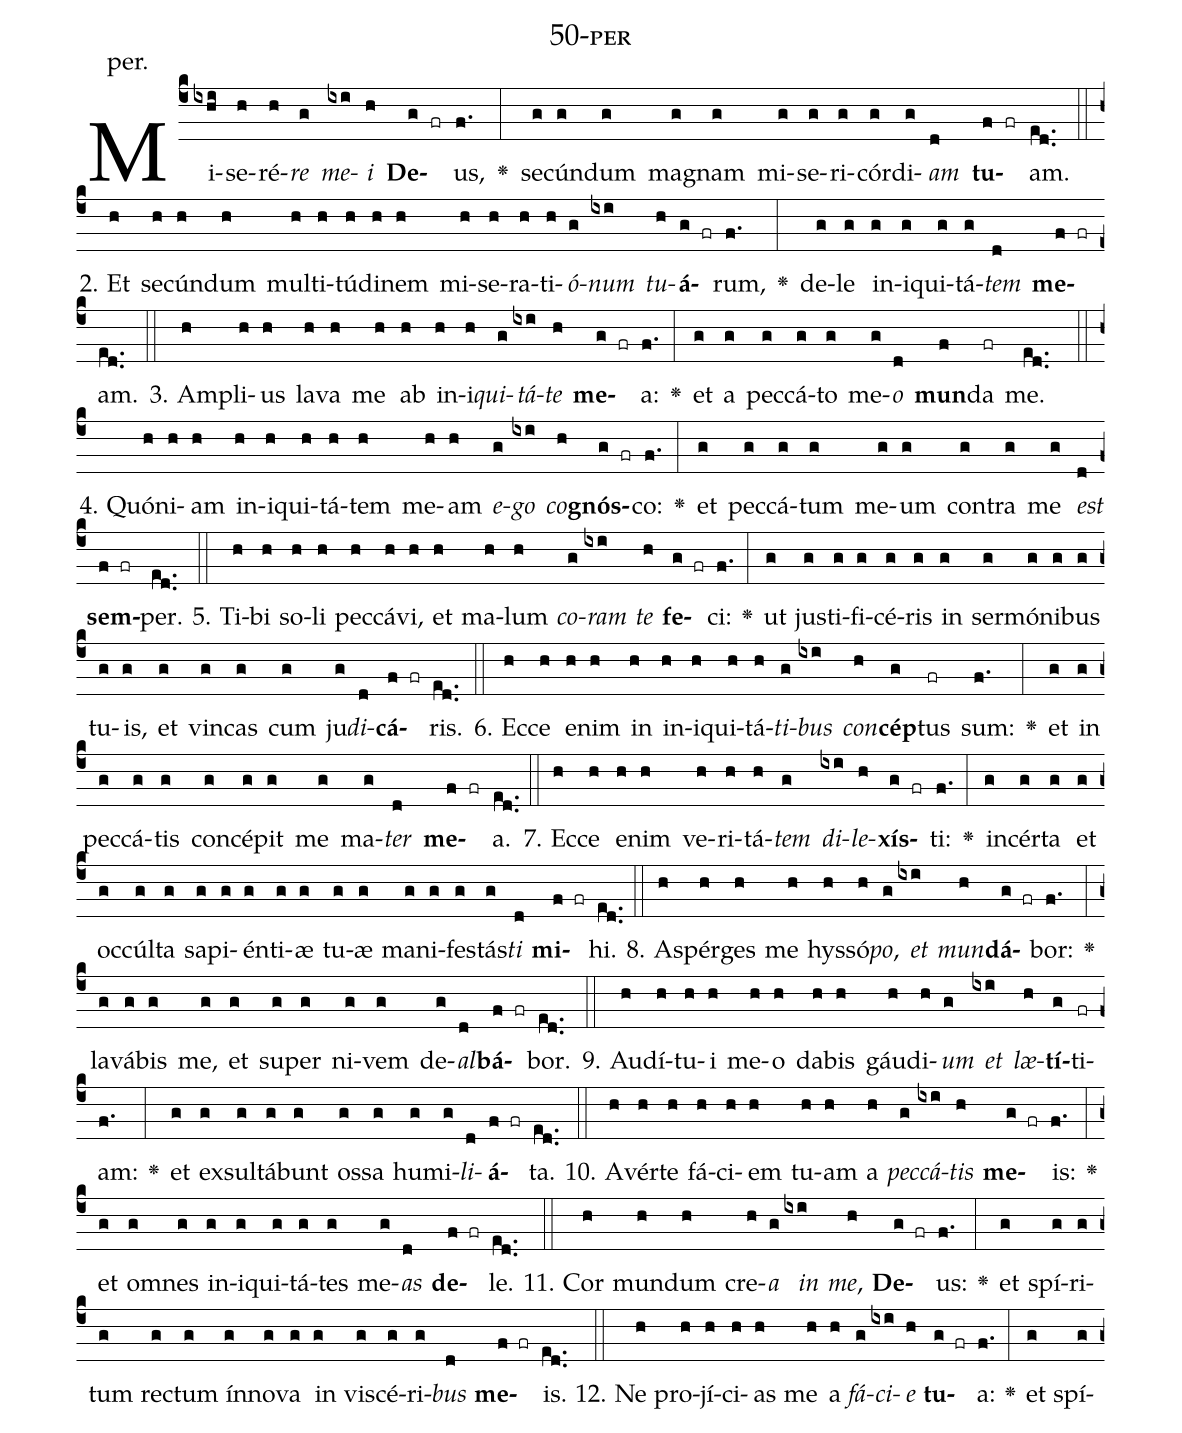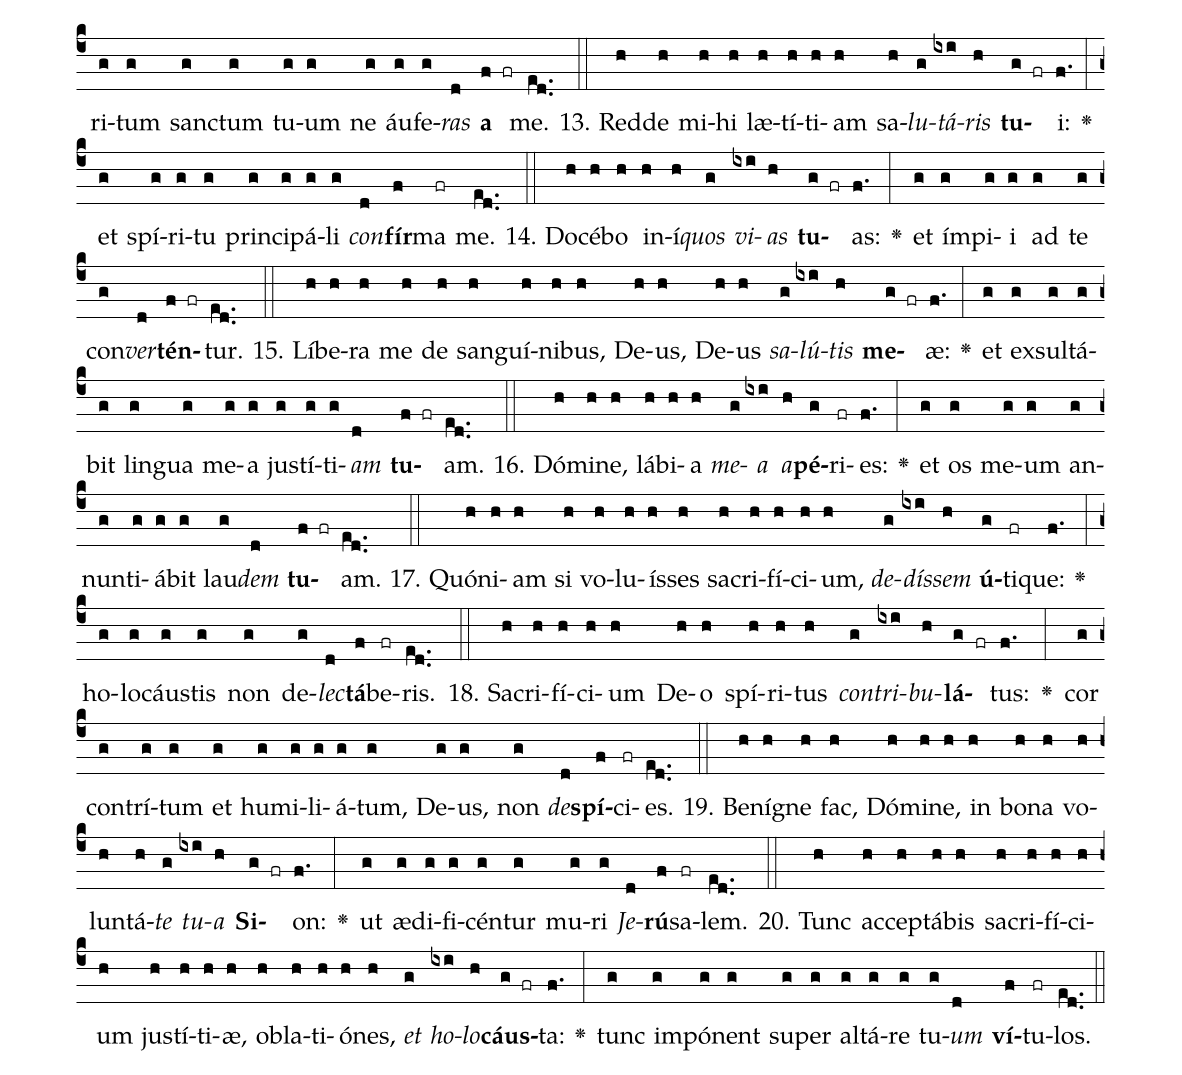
name: 50-per;
annotation: per.;
%%
(c4)Mi(ixhi)se(h)ré(h)<i>re</i>(g) <i>me</i>(ixi)<i>i</i>(h) <b>De</b>(g fr)us,(f.) <v>\greheightstar</v>(:) se(g)cún(g)dum(g) ma(g)gnam(g) mi(g)se(g)ri(g)cór(g)di(g)<i>am</i>(d) <b>tu</b>(f fr)am.(ed..) (::)
2. Et(h) se(h)cún(h)dum(h) mul(h)ti(h)tú(h)di(h)nem(h) mi(h)se(h)ra(h)ti(h)<i>ó</i>(g)<i>num</i>(ixi) <i>tu</i>(h)<b>á</b>(g fr)rum,(f.) <v>\greheightstar</v>(:) de(g)le(g) in(g)i(g)qui(g)tá(g)<i>tem</i>(d) <b>me</b>(f fr)am.(ed..) (::)
3. Am(h)pli(h)us(h) la(h)va(h) me(h) ab(h) in(h)i(h)<i>qui</i>(g)<i>tá</i>(ixi)<i>te</i>(h) <b>me</b>(g fr)a:(f.) <v>\greheightstar</v>(:) et(g) a(g) pec(g)cá(g)to(g) me(g)<i>o</i>(d) <b>mun</b>(f)da(fr) me.(ed..) (::)
4. Quón(h)i(h)am(h) in(h)i(h)qui(h)tá(h)tem(h) me(h)am(h) <i>e</i>(g)<i>go</i>(ixi) <i>co</i>(h)<b>gnós</b>(g fr)co:(f.) <v>\greheightstar</v>(:) et(g) pec(g)cá(g)tum(g) me(g)um(g) con(g)tra(g) me(g) <i>est</i>(d) <b>sem</b>(f fr)per.(ed..) (::)
5. Ti(h)bi(h) so(h)li(h) pec(h)cá(h)vi,(h) et(h) ma(h)lum(h) <i>co</i>(g)<i>ram</i>(ixi) <i>te</i>(h) <b>fe</b>(g fr)ci:(f.) <v>\greheightstar</v>(:) ut(g) jus(g)ti(g)fi(g)cé(g)ris(g) in(g) ser(g)mó(g)ni(g)bus(g) tu(g)is,(g) et(g) vin(g)cas(g) cum(g) ju(g)<i>di</i>(d)<b>cá</b>(f fr)ris.(ed..) (::)
6. Ec(h)ce(h) e(h)nim(h) in(h) in(h)i(h)qui(h)tá(h)<i>ti</i>(g)<i>bus</i>(ixi) <i>con</i>(h)<b>cép</b>(g)tus(fr) sum:(f.) <v>\greheightstar</v>(:) et(g) in(g) pec(g)cá(g)tis(g) con(g)cé(g)pit(g) me(g) ma(g)<i>ter</i>(d) <b>me</b>(f fr)a.(ed..) (::)
7. Ec(h)ce(h) e(h)nim(h) ve(h)ri(h)tá(h)<i>tem</i>(g) <i>di</i>(ixi)<i>le</i>(h)<b>xís</b>(g fr)ti:(f.) <v>\greheightstar</v>(:) in(g)cér(g)ta(g) et(g) oc(g)cúl(g)ta(g) sa(g)pi(g)én(g)ti(g)æ(g) tu(g)æ(g) ma(g)ni(g)fes(g)tás(g)<i>ti</i>(d) <b>mi</b>(f fr)hi.(ed..) (::)
8. A(h)spér(h)ges(h) me(h) hys(h)só(h)<i>po</i>,(g) <i>et</i>(ixi) <i>mun</i>(h)<b>dá</b>(g fr)bor:(f.) <v>\greheightstar</v>(:) la(g)vá(g)bis(g) me,(g) et(g) su(g)per(g) ni(g)vem(g) de(g)<i>al</i>(d)<b>bá</b>(f fr)bor.(ed..) (::)
9. Au(h)dí(h)tu(h)i(h) me(h)o(h) da(h)bis(h) gáu(h)di(h)<i>um</i>(g) <i>et</i>(ixi) <i>læ</i>(h)<b>tí</b>(g)ti(fr)am:(f.) <v>\greheightstar</v>(:) et(g) ex(g)sul(g)tá(g)bunt(g) os(g)sa(g) hu(g)mi(g)<i>li</i>(d)<b>á</b>(f fr)ta.(ed..) (::)
10. A(h)vér(h)te(h) fá(h)ci(h)em(h) tu(h)am(h) a(h) <i>pec</i>(g)<i>cá</i>(ixi)<i>tis</i>(h) <b>me</b>(g fr)is:(f.) <v>\greheightstar</v>(:) et(g) om(g)nes(g) in(g)i(g)qui(g)tá(g)tes(g) me(g)<i>as</i>(d) <b>de</b>(f fr)le.(ed..) (::)
11. Cor(h) mun(h)dum(h) cre(h)<i>a</i>(g) <i>in</i>(ixi) <i>me</i>,(h) <b>De</b>(g fr)us:(f.) <v>\greheightstar</v>(:) et(g) spí(g)ri(g)tum(g) rec(g)tum(g) ín(g)no(g)va(g) in(g) vi(g)scé(g)ri(g)<i>bus</i>(d) <b>me</b>(f fr)is.(ed..) (::)
12. Ne(h) pro(h)jí(h)ci(h)as(h) me(h) a(h) <i>fá</i>(g)<i>ci</i>(ixi)<i>e</i>(h) <b>tu</b>(g fr)a:(f.) <v>\greheightstar</v>(:) et(g) spí(g)ri(g)tum(g) sanc(g)tum(g) tu(g)um(g) ne(g) áu(g)fe(g)<i>ras</i>(d) <b>a</b>(f fr) me.(ed..) (::)
13. Red(h)de(h) mi(h)hi(h) læ(h)tí(h)ti(h)am(h) sa(h)<i>lu</i>(g)<i>tá</i>(ixi)<i>ris</i>(h) <b>tu</b>(g fr)i:(f.) <v>\greheightstar</v>(:) et(g) spí(g)ri(g)tu(g) prin(g)ci(g)pá(g)li(g) <i>con</i>(d)<b>fír</b>(f)ma(fr) me.(ed..) (::)
14. Do(h)cé(h)bo(h) in(h)í(h)<i>quos</i>(g) <i>vi</i>(ixi)<i>as</i>(h) <b>tu</b>(g fr)as:(f.) <v>\greheightstar</v>(:) et(g) ím(g)pi(g)i(g) ad(g) te(g) con(g)<i>ver</i>(d)<b>tén</b>(f fr)tur.(ed..) (::)
15. Lí(h)be(h)ra(h) me(h) de(h) san(h)guí(h)ni(h)bus,(h) De(h)us,(h) De(h)us(h) <i>sa</i>(g)<i>lú</i>(ixi)<i>tis</i>(h) <b>me</b>(g fr)æ:(f.) <v>\greheightstar</v>(:) et(g) ex(g)sul(g)tá(g)bit(g) lin(g)gua(g) me(g)a(g) jus(g)tí(g)ti(g)<i>am</i>(d) <b>tu</b>(f fr)am.(ed..) (::)
16. Dó(h)mi(h)ne,(h) lá(h)bi(h)a(h) <i>me</i>(g)<i>a</i>(ixi) <i>a</i>(h)<b>pé</b>(g)ri(fr)es:(f.) <v>\greheightstar</v>(:) et(g) os(g) me(g)um(g) an(g)nun(g)ti(g)á(g)bit(g) lau(g)<i>dem</i>(d) <b>tu</b>(f fr)am.(ed..) (::)
17. Quón(h)i(h)am(h) si(h) vo(h)lu(h)ís(h)ses(h) sa(h)cri(h)fí(h)ci(h)um,(h) <i>de</i>(g)<i>dís</i>(ixi)<i>sem</i>(h) <b>ú</b>(g)ti(fr)que:(f.) <v>\greheightstar</v>(:) ho(g)lo(g)cáus(g)tis(g) non(g) de(g)<i>lec</i>(d)<b>tá</b>(f)be(fr)ris.(ed..) (::)
18. Sa(h)cri(h)fí(h)ci(h)um(h) De(h)o(h) spí(h)ri(h)tus(h) <i>con</i>(g)<i>tri</i>(ixi)<i>bu</i>(h)<b>lá</b>(g fr)tus:(f.) <v>\greheightstar</v>(:) cor(g) con(g)trí(g)tum(g) et(g) hu(g)mi(g)li(g)á(g)tum,(g) De(g)us,(g) non(g) <i>de</i>(d)<b>spí</b>(f)ci(fr)es.(ed..) (::)
19. Be(h)ní(h)gne(h) fac,(h) Dó(h)mi(h)ne,(h) in(h) bo(h)na(h) vo(h)lun(h)tá(h)<i>te</i>(g) <i>tu</i>(ixi)<i>a</i>(h) <b>Si</b>(g fr)on:(f.) <v>\greheightstar</v>(:) ut(g) æ(g)di(g)fi(g)cén(g)tur(g) mu(g)ri(g) <i>Je</i>(d)<b>rú</b>(f)sa(fr)lem.(ed..) (::)
20. Tunc(h) ac(h)cep(h)tá(h)bis(h) sa(h)cri(h)fí(h)ci(h)um(h) jus(h)tí(h)ti(h)æ,(h) ob(h)la(h)ti(h)ó(h)nes,(h) <i>et</i>(g) <i>ho</i>(ixi)<i>lo</i>(h)<b>cáus</b>(g fr)ta:(f.) <v>\greheightstar</v>(:) tunc(g) im(g)pó(g)nent(g) su(g)per(g) al(g)tá(g)re(g) tu(g)<i>um</i>(d) <b>ví</b>(f)tu(fr)los.(ed..) (::)
